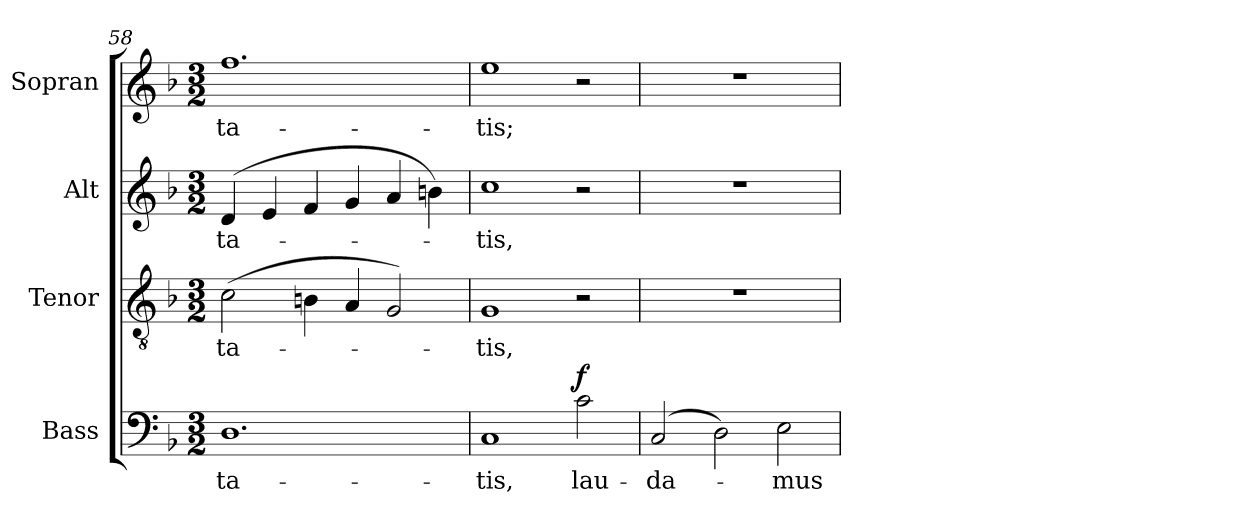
**kern	**text	**dynam	**kern	**text	**kern	**text	**kern	**text
*part4	*part4	*part4	*part3	*part3	*part2	*part2	*part1	*part1
*staff4	*staff4	*staff4	*staff3	*staff3	*staff2	*staff2	*staff1	*staff1
*I"Bass	*	*	*I"Tenor	*	*I"Alt	*	*I"Sopran	*
*I'B.	*	*	*I'T.	*	*I'A.	*	*I'S.	*
*clefF4	*	*	*clefGv2	*	*clefG2	*	*clefG2	*
*k[b-]	*	*	*k[b-]	*	*k[b-]	*	*k[b-]	*
*F:	*	*	*F:	*	*F:	*	*F:	*
*M3/2	*	*	*M3/2	*	*M3/2	*	*M3/2	*
=58	=58	=58	=58	=58	=58	=58	=58	=58
!	!LO:LY:b	!	!	!LO:LY:b	!	!LO:LY:b	!	!LO:LY:b
1.D	-ta-	.	(>2c\	-ta-	(>4d/	-ta-	1.ff	-ta-
.	.	.	.	.	4e/	.	.	.
.	.	.	4Bn\	.	4f/	.	.	.
.	.	.	4A/	.	4g/	.	.	.
.	.	.	2G/)	.	4a/	.	.	.
.	.	.	.	.	4bn\)	.	.	.
!!LO:LB:g=z
=59	=59	=59	=59	=59	=59	=59	=59	=59
!	!LO:LY:b	!	!	!LO:LY:b	!	!LO:LY:b	!	!LO:LY:b
1C	-tis,	.	1G	-tis,	1cc	-tis,	1ee	-tis;
!	!LO:LY:b	!LO:DY:a	!	!	!	!	!	!
2c\	lau-	f	2r	.	2r	.	2r	.
=60	=60	=60	=60	=60	=60	=60	=60	=60
!	!LO:LY:b	!	!	!	!	!	!	!
(>2C/	-da-	.	1.r	.	1.r	.	1.r	.
2D\)	.	.	.	.	.	.	.	.
!	!LO:LY:b	!	!	!	!	!	!	!
2E\	-mus	.	.	.	.	.	.	.
=	=	=	=	=	=	=	=	=
*-	*-	*-	*-	*-	*-	*-	*-	*-
